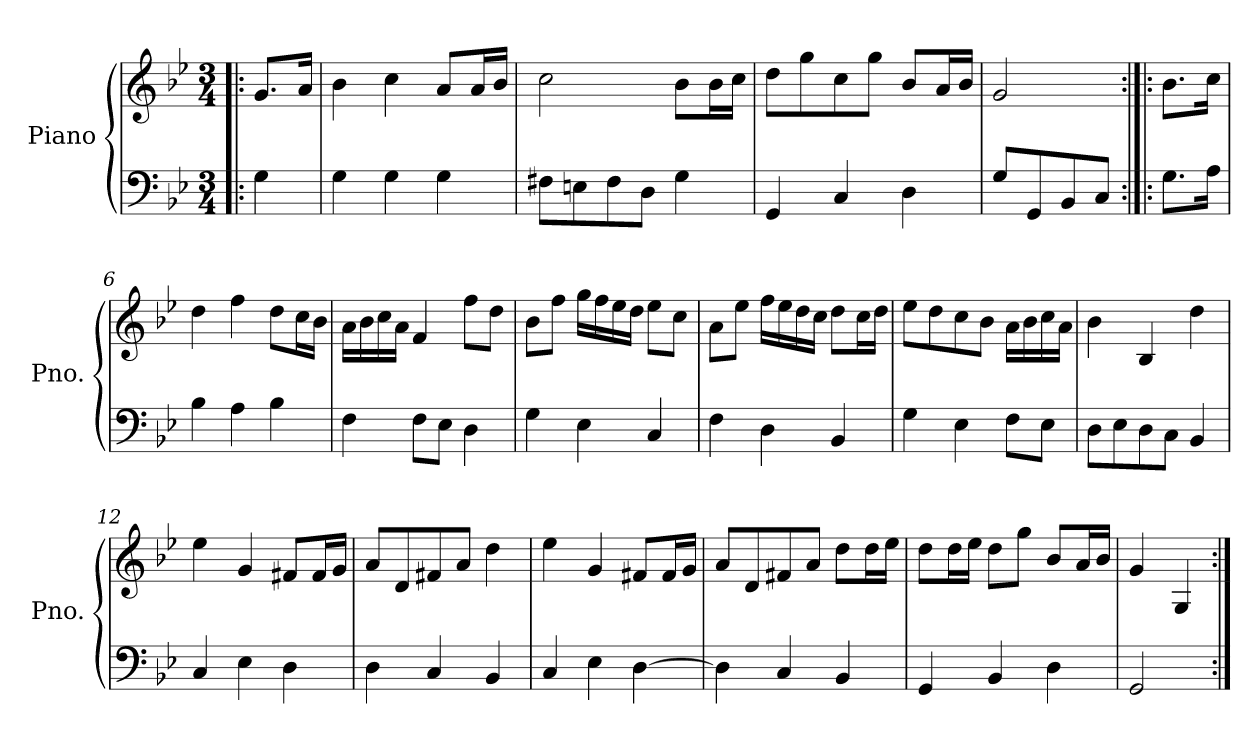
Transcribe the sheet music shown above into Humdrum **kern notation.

**kern	**kern	**dynam
*part1	*part1	*part1
*staff2	*staff1	*staff1/2
*I"Piano	*	*
*I'Pno.	*	*
*clefF4	*clefG2	*
*k[b-e-]	*k[b-e-]	*
*M3/4	*M3/4	*
*MM127	*MM127	*
=!|:	=!|:	=!|:
!	!	!LO:DY:b=2
!	!	!LO:DY:n=1:b
4G\	8.g/L	mp mp
.	16a/Jk	.
=1	=1	=1
4G\	4b-\	.
4G\	4cc\	.
4G\	8a/L	.
.	16a/L	.
.	16b-/JJ	.
=2	=2	=2
8F#X\L	2cc\	.
8En\	.	.
8F#\	.	.
8D\J	.	.
4G\	8b-\L	.
.	16b-\L	.
.	16cc\JJ	.
=3	=3	=3
4GG/	8dd\L	.
.	8gg\	.
4C/	8cc\	.
.	8gg\J	.
4D\	8b-/L	.
.	16a/L	.
.	16b-/JJ	.
=4	=4	=4
8G/L	2g/	.
8GG/	.	.
8BB-/	.	.
8C/J	.	.
!!LO:LB:g=z
=5:|!|:	=5:|!|:	=5:|!|:
8.G\L	8.b-\L	.
16A\Jk	16cc\Jk	.
=6	=6	=6
4B-\	4dd\	.
4A\	4ff\	.
4B-\	8dd\L	.
.	16cc\L	.
.	16b-\JJ	.
=7	=7	=7
4F\	16a\LL	.
.	16b-\	.
.	16cc\	.
.	16a\JJ	.
8F\L	4f/	.
8E-\J	.	.
4D\	8ff\L	.
.	8dd\J	.
=8	=8	=8
4G\	8b-\L	.
.	8ff\J	.
4E-\	16gg\LL	.
.	16ff\	.
.	16ee-\	.
.	16dd\JJ	.
4C/	8ee-\L	.
.	8cc\J	.
=9	=9	=9
4F\	8a\L	.
.	8ee-\J	.
4D\	16ff\LL	.
.	16ee-\	.
.	16dd\	.
.	16cc\JJ	.
4BB-/	8dd\L	.
.	16cc\L	.
.	16dd\JJ	.
!!LO:LB:g=z
=10	=10	=10
4G\	8ee-\L	.
.	8dd\	.
4E-\	8cc\	.
.	8b-\J	.
8F\L	16a\LL	.
.	16b-\	.
8E-\J	16cc\	.
.	16a\JJ	.
=11	=11	=11
8D\L	4b-\	.
8E-\	.	.
8D\	4B-/	.
8C\J	.	.
4BB-/	4dd\	.
=12	=12	=12
4C/	4ee-\	.
4E-\	4g/	.
4D\	8f#X/L	.
.	16f#/L	.
.	16g/JJ	.
=13	=13	=13
4D\	8a/L	.
.	8d/	.
4C/	8f#X/	.
.	8a/J	.
4BB-/	4dd\	.
!!LO:LB:g=z
=14	=14	=14
4C/	4ee-\	.
4E-\	4g/	.
[4D\	8f#X/L	.
.	16f#/L	.
.	16g/JJ	.
=15	=15	=15
4D\]	8a/L	.
.	8d/	.
4C/	8f#X/	.
.	8a/J	.
4BB-/	8dd\L	.
.	16dd\L	.
.	16ee-\JJ	.
=16	=16	=16
4GG/	8dd\L	.
.	16dd\L	.
.	16ee-\JJ	.
4BB-/	8dd\L	.
.	8gg\J	.
4D\	8b-/L	.
.	16a/L	.
.	16b-/JJ	.
=17	=17	=17
2GG/	4g/	.
.	4G/	.
=:|!	=:|!	=:|!
*-	*-	*-
